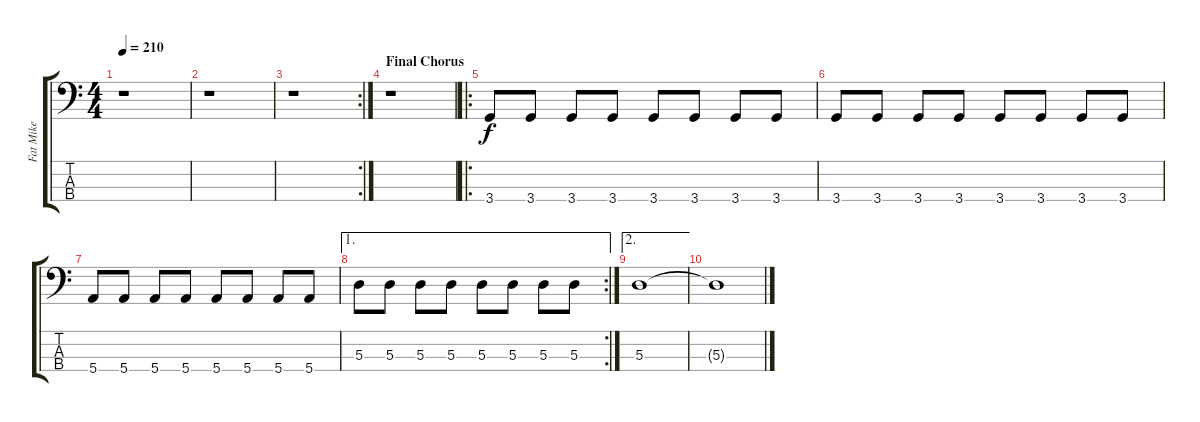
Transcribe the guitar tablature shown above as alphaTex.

\track ("Fat Mike" "Fat Mike") {instrument electricbasspick}
\staff {score tabs}
\tuning (G2 D2 A1 E1) {hide}
\ts (4 4)
\tempo 210
\clef f4
\ks c
r.1{dy f} |
r.1 |
\rc 2
r.1 |
\section ("" "Final Chorus")
r.1 |
\ro
3.4.8 3.4.8 3.4.8 3.4.8 3.4.8 3.4.8 3.4.8 3.4.8 |
3.4.8 3.4.8 3.4.8 3.4.8 3.4.8 3.4.8 3.4.8 3.4.8 |
5.4.8 5.4.8 5.4.8 5.4.8 5.4.8 5.4.8 5.4.8 5.4.8 |
\ae 1
\rc 2
5.3.8 5.3.8 5.3.8 5.3.8 5.3.8 5.3.8 5.3.8 5.3.8 |
\ae 2
5.3.1 |
5.3{t}.1
